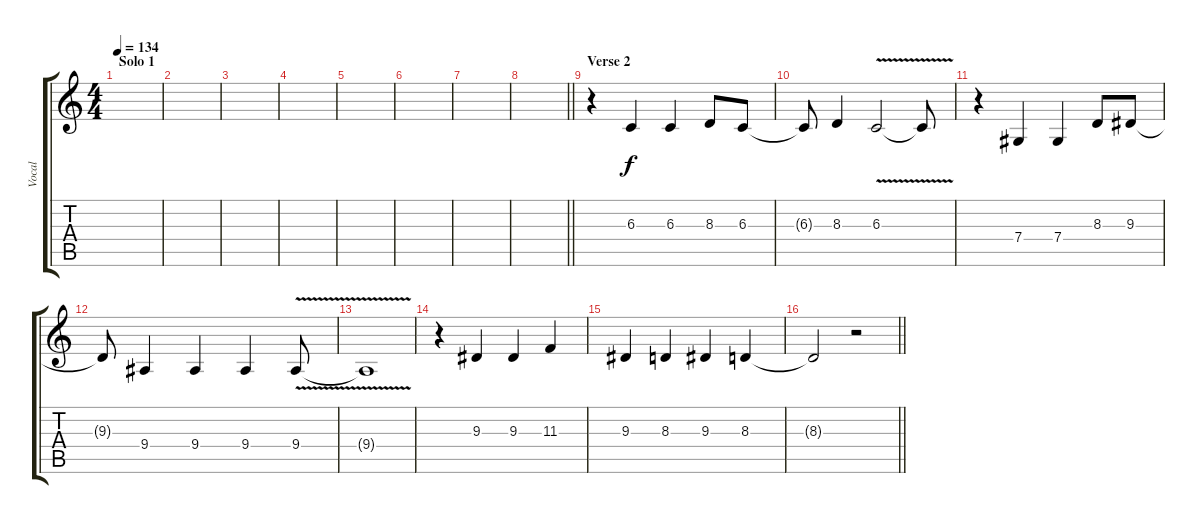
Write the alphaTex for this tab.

\track ("Vocal" "Vocal") {instrument lead2sawtooth}
\staff {score tabs}
\tuning (Eb4 Bb3 Gb3 Db3 Ab2 Eb2) {hide}
\ts (4 4)
\section ("" "Solo 1")
\tempo 134
\clef g2
\ks c
|
|
|
|
|
|
|
\barLineRight lightlight
|
\section ("" "Verse 2")
r.4 6.3.4 6.3.4 8.3.8 6.3.8 |
6.3{t}.8 8.3.4 6.3{v}.2 6.3{t}.8 |
r.4 7.4.4 7.4.4 8.3.8 9.3.8 |
9.3{t}.8 9.4.4 9.4.4 9.4.4 9.4{v}.8 |
9.4{t}.1 |
r.4 9.3.4 9.3.4 11.3.4 |
9.3.4 8.3.4 9.3.4 8.3.4 |
\barLineRight lightlight
8.3{t}.2 r.2
